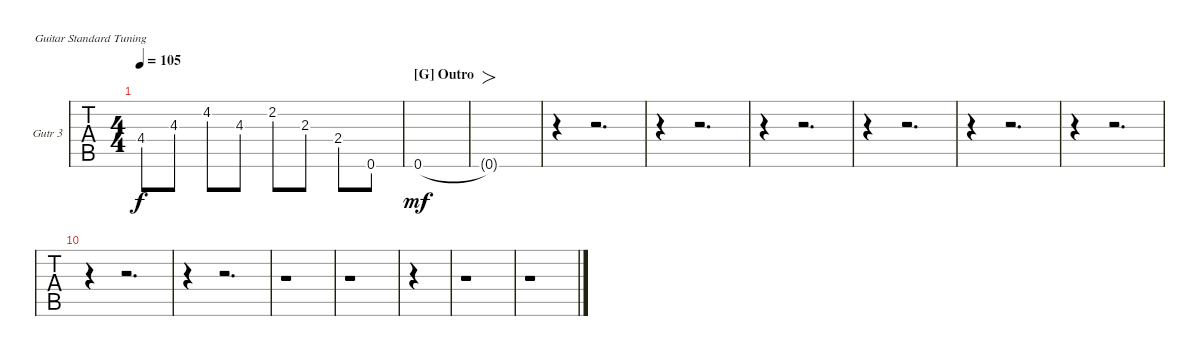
\bracketExtendMode nobrackets
\firstSystemTrackNameOrientation horizontal
\otherSystemsTrackNameOrientation horizontal
\defaultBarNumberDisplay FirstOfSystem
\track ("Guitar 3" "Gutr 3") {instrument overdrivenguitar}
\staff {tabs}
\tuning (E4 B3 G3 D3 A2 E2)
\ts (4 4)
\tempo 105
\clef g2
\ks c
4.4{t}.8{dy f} 4.3.8 4.2.8 4.3.8 2.2.8 2.3.8 2.4.8 0.6.8 |
\section ("G" "Outro")
0.6.1{dy mf} |
0.6{t}.1{fo} |
r.4 r.2{d} |
r.4 r.2{d} |
\scale
0.177419 r.4 r.2{d} |
\scale
0.209107 r.4 r.2{d} |
\scale
0.33928 r.4 r.2{d} |
\scale
0.274194 r.4 r.2{d} |
r.4 r.2{d} |
r.4 r.2{d} |
r.1 |
r.1 |
|
r.1 |
r.1
